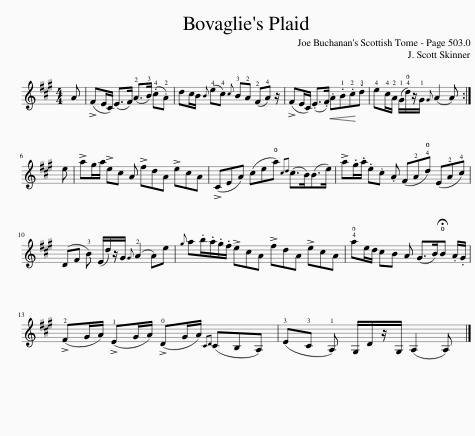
X:1
L:1/8
M:4/4
I:linebreak $
K:A
V:1 treble
V:1
 A | (!>!FE/C/) (E>F) (!2!A>!3!B) (.!4!c.!2!A) | dc/B/{B} (!4!e!4!c){c} !3!B!2!A (!2!F!4!A) z/ | (!>!FE/C/) (.E>.F)!<(! .A.!1!B.!2!c!<)!.!3!d | !4!e!4!c/!2!A/ (!1!G/!open!!4!d/)z/!1!G/{G} (A2 A) :|$ %5
 e | !>!ag/a/ !>!ec A !>!fdA !>!ecA | (!>!CEA) (ce!open!a){cd} (c>B)(B>e) | !>!a.g/.a/ .e.c .A (F!2!A!open!!4!d) (E!2!A!4!c) |$ (DF !3!B) (E/d/)z/G/{G} (!2!A2 A)e | %10
{g} a.b/.a/.g/.f/ !>!ecA !>!fdA !>!ecA | !open!!4!ae/d/ cB A (G>B)!fermata!!open!B .A/.G/ |$ (!>!!2!FG/A/) (!>!!1!EG/A/) (!>!!0!DG/A/){CD} (CB,A,) | (!3!E!3!C !1!A,) G,/D/z/G,/ (A,2 A,) |] %14
